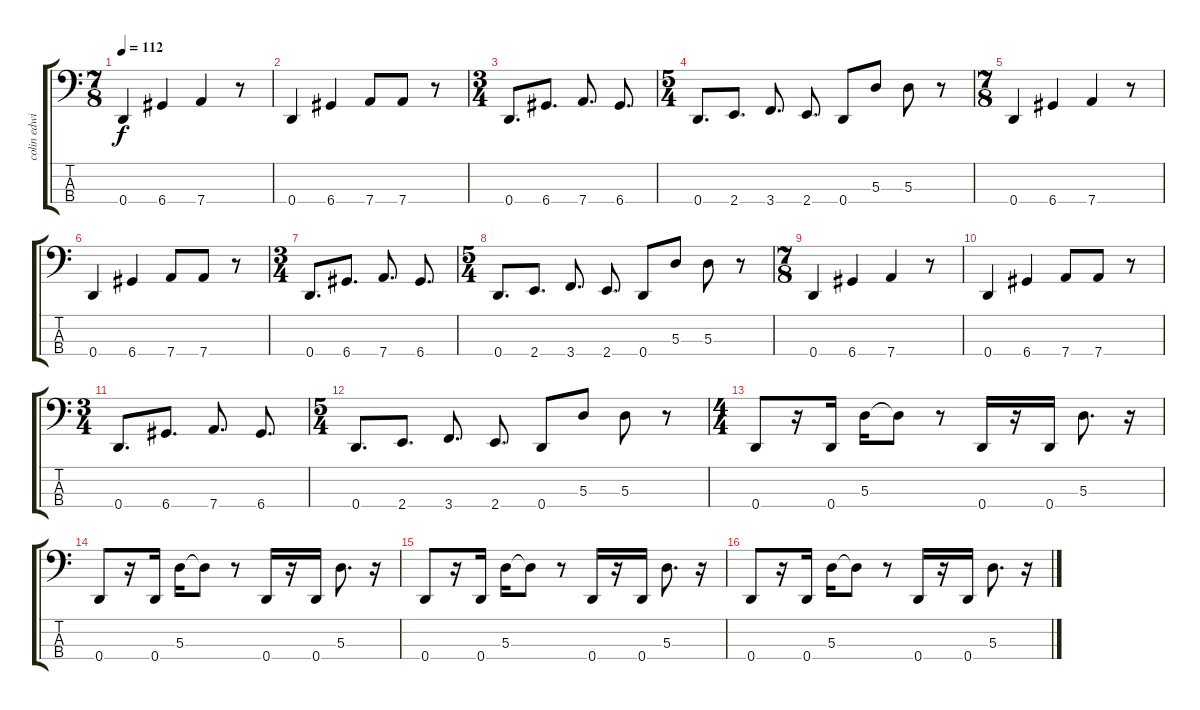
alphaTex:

\track ("colin edwin" "colin edwi") {instrument electricbassfinger bank 255}
\staff {score tabs}
\tuning (G2 D2 A1 D1) {hide}
\ts (7 8)
\tempo 112
\clef f4
\ks c
0.4.4{dy f} 6.4.4 7.4.4 r.8 |
0.4.4 6.4.4 7.4.8 7.4.8 r.8 |
\ts (3 4)
0.4.8{d} 6.4.8{d} 7.4.8{d} 6.4.8{d} |
\ts (5 4)
0.4.8{d} 2.4.8{d} 3.4.8{d} 2.4.8{d} 0.4.8 5.3.8 5.3.8 r.8 |
\ts (7 8)
0.4.4 6.4.4 7.4.4 r.8 |
0.4.4 6.4.4 7.4.8 7.4.8 r.8 |
\ts (3 4)
0.4.8{d} 6.4.8{d} 7.4.8{d} 6.4.8{d} |
\ts (5 4)
0.4.8{d} 2.4.8{d} 3.4.8{d} 2.4.8{d} 0.4.8 5.3.8 5.3.8 r.8 |
\ts (7 8)
0.4.4 6.4.4 7.4.4 r.8 |
0.4.4 6.4.4 7.4.8 7.4.8 r.8 |
\ts (3 4)
0.4.8{d} 6.4.8{d} 7.4.8{d} 6.4.8{d} |
\ts (5 4)
0.4.8{d} 2.4.8{d} 3.4.8{d} 2.4.8{d} 0.4.8 5.3.8 5.3.8 r.8 |
\ts (4 4)
0.4.8 r.16 0.4.16 5.3.16 5.3{t}.8 r.8 0.4.16 r.16 0.4.16 5.3.8{d} r.16 |
0.4.8 r.16 0.4.16 5.3.16 5.3{t}.8 r.8 0.4.16 r.16 0.4.16 5.3.8{d} r.16 |
0.4.8 r.16 0.4.16 5.3.16 5.3{t}.8 r.8 0.4.16 r.16 0.4.16 5.3.8{d} r.16 |
0.4.8 r.16 0.4.16 5.3.16 5.3{t}.8 r.8 0.4.16 r.16 0.4.16 5.3.8{d} r.16
